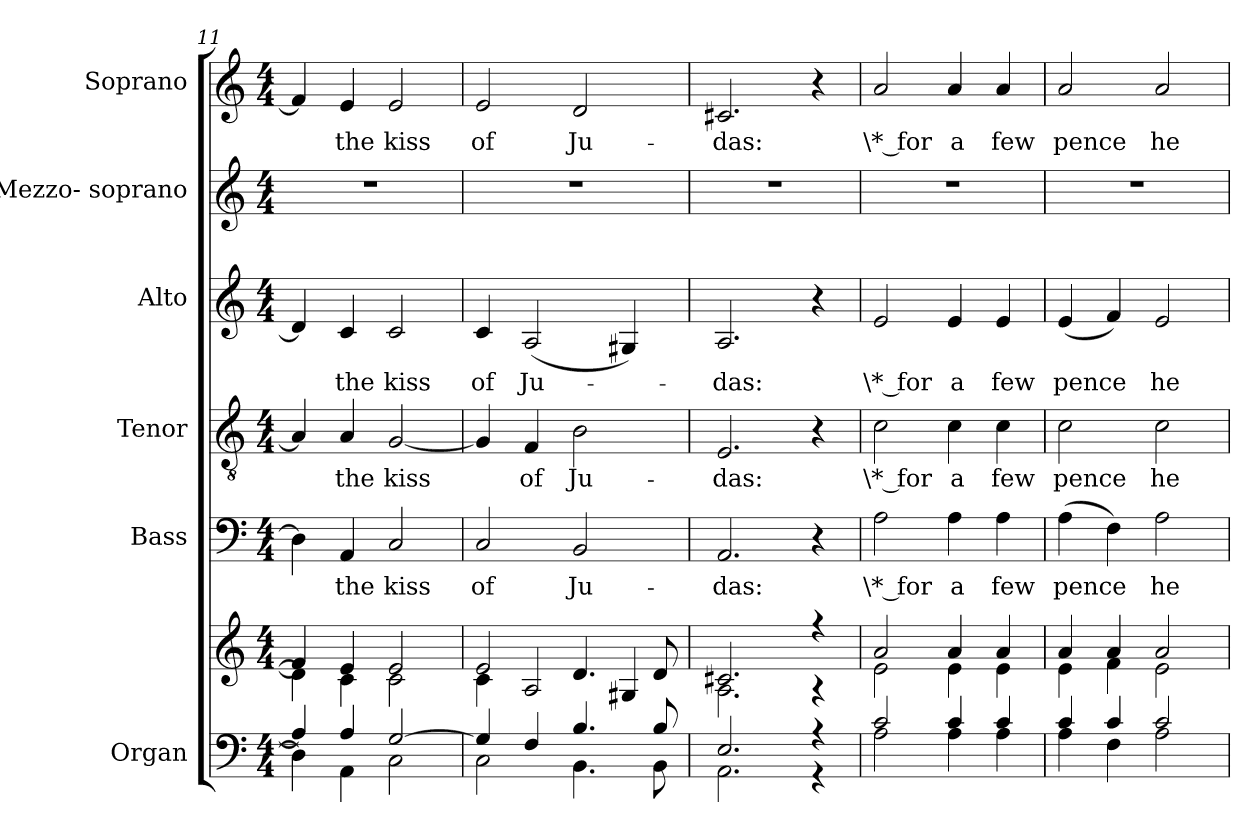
**kern	**kern	**kern	**text	**kern	**text	**kern	**text	**kern	**kern	**text
*part6	*part6	*part5	*part5	*part4	*part4	*part3	*part3	*part2	*part1	*part1
*staff7	*staff6	*staff5	*staff5	*staff4	*staff4	*staff3	*staff3	*staff2	*staff1	*staff1
*I"Organ	*	*I"Bass	*	*I"Tenor	*	*I"Alto	*	*I"Mezzo- soprano	*I"Soprano	*
*I'Org.	*	*I'B	*	*I'T.	*	*I'A	*	*I'M-S.	*I'S	*
*clefF4	*clefG2	*clefF4	*	*clefGv2	*	*clefG2	*	*clefG2	*clefG2	*
*	*	*	*	*ITrd7c12	*	*	*	*	*	*
*k[]	*k[]	*k[]	*	*k[]	*	*k[]	*	*k[]	*k[]	*
*C:	*C:	*C:	*	*C:	*	*C:	*	*C:	*C:	*
*M4/4	*M4/4	*M4/4	*	*M4/4	*	*M4/4	*	*M4/4	*M4/4	*
=11	=11	=11	=11	=11	=11	=11	=11	=11	=11	=11
*^	*^	*	*	*	*	*	*	*	*	*
4Ai/]	4Di\]	4fi/]	4di\]	4Di\]	.	4AAi/]	.	4di/]	.	1r	4fi/]	.
!	!	!	!	!	!LO:LY:b:color=#000000	!	!	!	!	!	!	!
!	!	!	!	!	!	!	!LO:LY:b:color=#000000	!	!	!	!	!
!	!	!	!	!	!	!	!	!	!LO:LY:b:color=#000000	!	!	!
!	!	!	!	!	!	!	!	!	!	!	!	!LO:LY:b:color=#000000
4Ai/	4AAi\	4ei/	4ci\	4AAi/	the	4AAi/	the	4ci/	the	.	4ei/	the
!	!	!	!	!	!LO:LY:b:color=#000000	!	!	!	!	!	!	!
!	!	!	!	!	!	!	!LO:LY:b:color=#000000	!	!	!	!	!
!	!	!	!	!	!	!	!	!	!LO:LY:b:color=#000000	!	!	!
!	!	!	!	!	!	!	!	!	!	!	!	!LO:LY:b:color=#000000
[2Gi/	2Ci\	2ei/	2ci\	2Ci/	kiss	[2GGi/	kiss	2ci/	kiss	.	2ei/	kiss
=12	=12	=12	=12	=12	=12	=12	=12	=12	=12	=12	=12	=12
!	!	!	!	!	!LO:LY:b:color=#000000	!	!	!	!	!	!	!
!	!	!	!	!	!	!	!	!	!LO:LY:b:color=#000000	!	!	!
!	!	!	!	!	!	!	!	!	!	!	!	!LO:LY:b:color=#000000
4Gi/]	2Ci\	2ei/	4ci\	2Ci/	of	4GGi/]	.	4ci/	of	1r	2ei/	of
!	!	!	!	!	!	!	!LO:LY:b:color=#000000	!	!	!	!	!
!	!	!	!	!	!	!	!	!	!LO:LY:b:color=#000000	!	!	!
4Fi/	.	.	2Ai/	.	.	4FFi/	of	(2Ai/	Ju-	.	.	.
!	!	!	!	!	!LO:LY:b:color=#000000	!	!	!	!	!	!	!
!	!	!	!	!	!	!	!LO:LY:b:color=#000000	!	!	!	!	!
!	!	!	!	!	!	!	!	!	!	!	!	!LO:LY:b:color=#000000
4.Bi/	4.BBi\	4.di/	.	2BBi/	Ju-	2BBi\	Ju-	.	.	.	2di/	Ju-
.	.	.	4G#Xi/	.	.	.	.	4G#Xi/)	.	.	.	.
8Bi/	8BBi\	8di/	.	.	.	.	.	.	.	.	.	.
!!LO:LB:g=z
=13	=13	=13	=13	=13	=13	=13	=13	=13	=13	=13	=13	=13
!	!	!	!	!	!LO:LY:b:color=#000000	!	!	!	!	!	!	!
!	!	!	!	!	!	!	!LO:LY:b:color=#000000	!	!	!	!	!
!	!	!	!	!	!	!	!	!	!LO:LY:b:color=#000000	!	!	!
!	!	!	!	!	!	!	!	!	!	!	!	!LO:LY:b:color=#000000
2.Ei/	2.AAi\	2.c#Xi/	2.Ai\	2.AAi/	-das:	2.EEi/	-das:	2.Ai/	-das:	1r	2.c#Xi/	-das:
4r	4r	4r	4r	4r	.	4r	.	4r	.	.	4r	.
=14	=14	=14	=14	=14	=14	=14	=14	=14	=14	=14	=14	=14
!	!	!	!	!	!LO:LY:b:color=#000000	!	!	!	!	!	!	!
!	!	!	!	!	!	!	!LO:LY:b:color=#000000	!	!	!	!	!
!	!	!	!	!	!	!	!	!	!LO:LY:b:color=#000000	!	!	!
!	!	!	!	!	!	!	!	!	!	!	!	!LO:LY:b:color=#000000
2ci/	2Ai\	2ai/	2ei\	2Ai\	\* for	2Ci\	\* for	2ei/	\* for	1r	2ai/	\* for
!	!	!	!	!	!LO:LY:b:color=#000000	!	!	!	!	!	!	!
!	!	!	!	!	!	!	!LO:LY:b:color=#000000	!	!	!	!	!
!	!	!	!	!	!	!	!	!	!LO:LY:b:color=#000000	!	!	!
!	!	!	!	!	!	!	!	!	!	!	!	!LO:LY:b:color=#000000
4ci/	4Ai\	4ai/	4ei\	4Ai\	a	4Ci\	a	4ei/	a	.	4ai/	a
!	!	!	!	!	!LO:LY:b:color=#000000	!	!	!	!	!	!	!
!	!	!	!	!	!	!	!LO:LY:b:color=#000000	!	!	!	!	!
!	!	!	!	!	!	!	!	!	!LO:LY:b:color=#000000	!	!	!
!	!	!	!	!	!	!	!	!	!	!	!	!LO:LY:b:color=#000000
4ci/	4Ai\	4ai/	4ei\	4Ai\	few	4Ci\	few	4ei/	few	.	4ai/	few
=15	=15	=15	=15	=15	=15	=15	=15	=15	=15	=15	=15	=15
!	!	!	!	!	!LO:LY:b:color=#000000	!	!	!	!	!	!	!
!	!	!	!	!	!	!	!LO:LY:b:color=#000000	!	!	!	!	!
!	!	!	!	!	!	!	!	!	!LO:LY:b:color=#000000	!	!	!
!	!	!	!	!	!	!	!	!	!	!	!	!LO:LY:b:color=#000000
4ci/	4Ai\	4ai/	4ei\	(4Ai\	pence	2Ci\	pence	(4ei/	pence	1r	2ai/	pence
4ci/	4Fi\	4ai/	4fi\	4Fi\)	.	.	.	4fi/)	.	.	.	.
!	!	!	!	!	!LO:LY:b:color=#000000	!	!	!	!	!	!	!
!	!	!	!	!	!	!	!LO:LY:b:color=#000000	!	!	!	!	!
!	!	!	!	!	!	!	!	!	!LO:LY:b:color=#000000	!	!	!
!	!	!	!	!	!	!	!	!	!	!	!	!LO:LY:b:color=#000000
2ci/	2Ai\	2ai/	2ei\	2Ai\	he	2Ci\	he	2ei/	he	.	2ai/	he
*v	*v	*	*	*	*	*	*	*	*	*	*	*
*	*v	*v	*	*	*	*	*	*	*	*	*
=	=	=	=	=	=	=	=	=	=	=
*-	*-	*-	*-	*-	*-	*-	*-	*-	*-	*-
